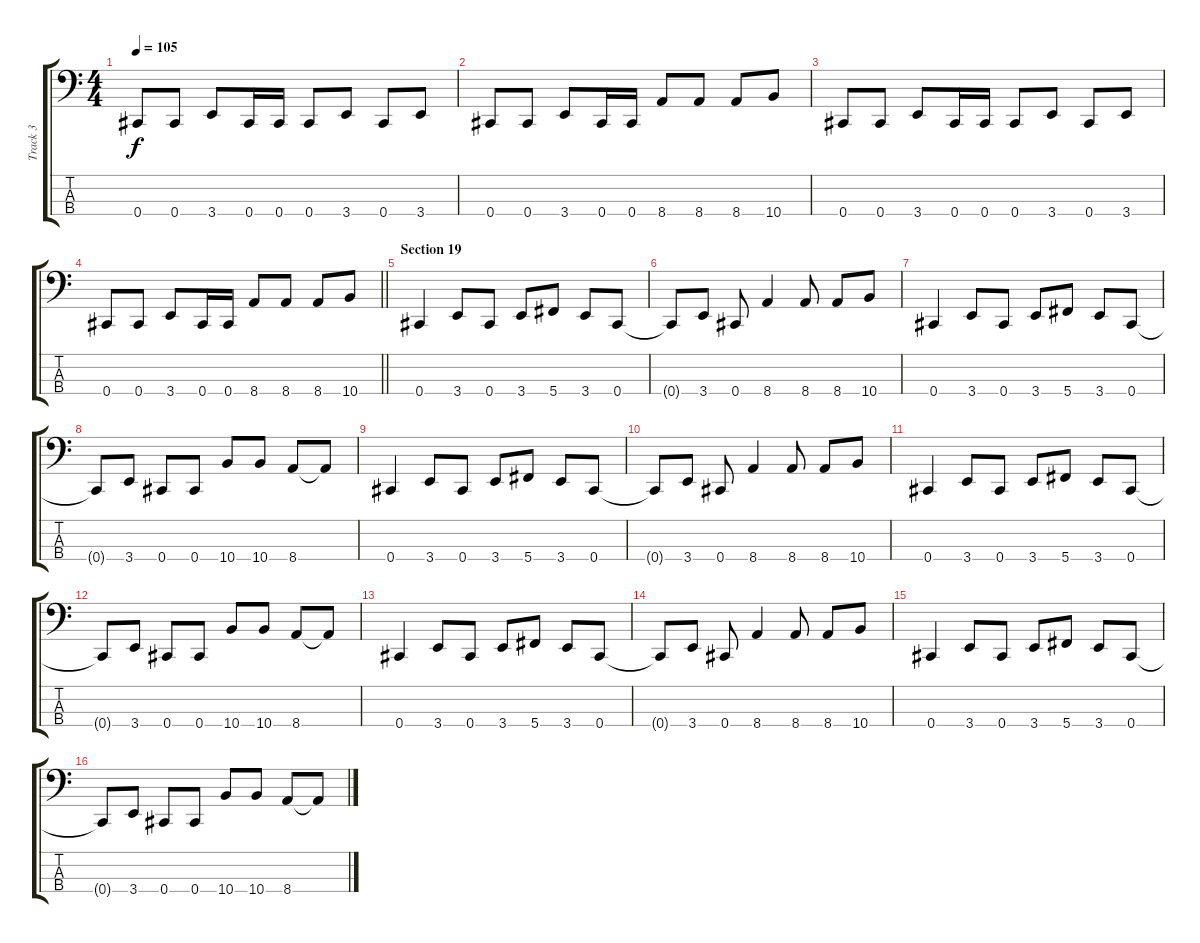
\track ("Track 3" "Track 3") {instrument electricbasspick}
\staff {score tabs}
\tuning (Gb2 Db2 Ab1 Db1) {hide}
\ts (4 4)
\tempo 105
\clef f4
\ks c
0.4.8{dy f} 0.4.8 3.4.8 0.4.16 0.4.16 0.4.8 3.4.8 0.4.8 3.4.8 |
0.4.8 0.4.8 3.4.8 0.4.16 0.4.16 8.4.8 8.4.8 8.4.8 10.4.8 |
0.4.8 0.4.8 3.4.8 0.4.16 0.4.16 0.4.8 3.4.8 0.4.8 3.4.8 |
\barLineRight lightlight
0.4.8 0.4.8 3.4.8 0.4.16 0.4.16 8.4.8 8.4.8 8.4.8 10.4.8 |
\section ("" "Section 19")
0.4.4 3.4.8 0.4.8 3.4.8 5.4.8 3.4.8 0.4.8 |
0.4{t}.8 3.4.8 0.4.8 8.4.4 8.4.8 8.4.8 10.4.8 |
0.4.4 3.4.8 0.4.8 3.4.8 5.4.8 3.4.8 0.4.8 |
0.4{t}.8 3.4.8 0.4.8 0.4.8 10.4.8 10.4.8 8.4.8 8.4{t}.8 |
0.4.4 3.4.8 0.4.8 3.4.8 5.4.8 3.4.8 0.4.8 |
0.4{t}.8 3.4.8 0.4.8 8.4.4 8.4.8 8.4.8 10.4.8 |
0.4.4 3.4.8 0.4.8 3.4.8 5.4.8 3.4.8 0.4.8 |
0.4{t}.8 3.4.8 0.4.8 0.4.8 10.4.8 10.4.8 8.4.8 8.4{t}.8 |
0.4.4 3.4.8 0.4.8 3.4.8 5.4.8 3.4.8 0.4.8 |
0.4{t}.8 3.4.8 0.4.8 8.4.4 8.4.8 8.4.8 10.4.8 |
0.4.4 3.4.8 0.4.8 3.4.8 5.4.8 3.4.8 0.4.8 |
0.4{t}.8 3.4.8 0.4.8 0.4.8 10.4.8 10.4.8 8.4.8 8.4{t}.8
